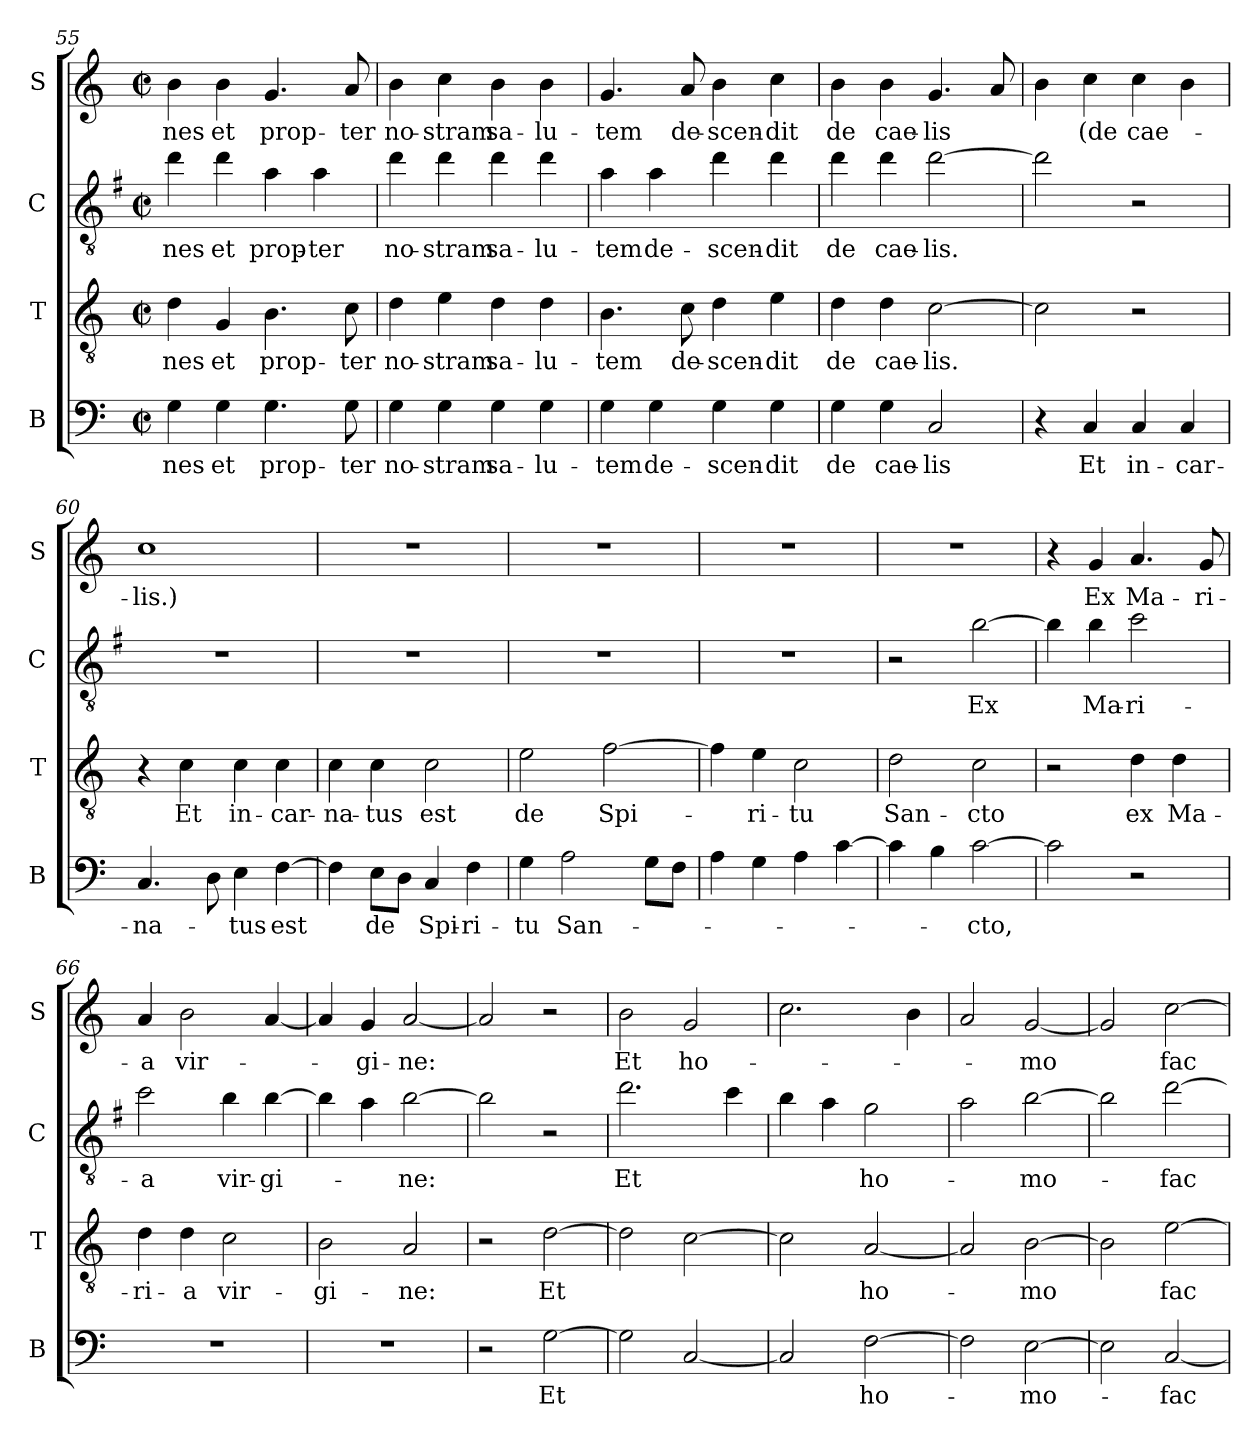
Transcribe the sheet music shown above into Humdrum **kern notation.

**kern	**text	**kern	**text	**kern	**text	**kern	**text
*part4	*part4	*part3	*part3	*part2	*part2	*part1	*part1
*staff4	*staff4	*staff3	*staff3	*staff2	*staff2	*staff1	*staff1
*I"B	*	*I"T	*	*I"C	*	*I"S	*
*I'B	*	*I'T	*	*I'C	*	*I'S	*
*clefF4	*	*clefGv2	*	*clefGv2	*	*clefG2	*
*	*	*	*	*ITrd4c7	*	*	*
*k[]	*	*k[]	*	*k[]	*	*k[]	*
*M2/2	*	*M2/2	*	*M2/2	*	*M2/2	*
*met(c|)	*	*met(c|)	*	*met(c|)	*	*met(c|)	*
=55	=55	=55	=55	=55	=55	=55	=55
!	!LO:LY:b	!	!LO:LY:b	!	!LO:LY:b	!	!LO:LY:b
4G\	-nes	4d\	-nes	4g\	-nes	4b\	-nes
!	!LO:LY:b	!	!LO:LY:b	!	!LO:LY:b	!	!LO:LY:b
4G\	et	4G/	et	4g\	et	4b\	et
!	!LO:LY:b	!	!LO:LY:b	!	!LO:LY:b	!	!LO:LY:b
4.G\	prop-	4.B\	prop-	4d\	prop-	4.g/	prop-
!	!	!	!	!	!LO:LY:b	!	!
.	.	.	.	4d\	-ter	.	.
!	!LO:LY:b	!	!LO:LY:b	!	!	!	!LO:LY:b
8G\	-ter	8c\	-ter	.	.	8a/	-ter
!!LO:LB:g=z
=56	=56	=56	=56	=56	=56	=56	=56
!	!LO:LY:b	!	!LO:LY:b	!	!LO:LY:b	!	!LO:LY:b
4G\	no-	4d\	no-	4g\	no-	4b\	no-
!	!LO:LY:b	!	!LO:LY:b	!	!LO:LY:b	!	!LO:LY:b
4G\	-stram	4e\	-stram	4g\	-stram	4cc\	-stram
!	!LO:LY:b	!	!LO:LY:b	!	!LO:LY:b	!	!LO:LY:b
4G\	sa-	4d\	sa-	4g\	sa-	4b\	sa-
!	!LO:LY:b	!	!LO:LY:b	!	!LO:LY:b	!	!LO:LY:b
4G\	-lu-	4d\	-lu-	4g\	-lu-	4b\	-lu-
=57	=57	=57	=57	=57	=57	=57	=57
!	!LO:LY:b	!	!LO:LY:b	!	!LO:LY:b	!	!LO:LY:b
4G\	-tem	4.B\	-tem	4d\	-tem	4.g/	-tem
!	!LO:LY:b	!	!	!	!LO:LY:b	!	!
4G\	de-	.	.	4d\	de-	.	.
!	!	!	!LO:LY:b	!	!	!	!LO:LY:b
.	.	8c\	de-	.	.	8a/	de-
!	!LO:LY:b	!	!LO:LY:b	!	!LO:LY:b	!	!LO:LY:b
4G\	-scen-	4d\	-scen-	4g\	-scen-	4b\	-scen-
!	!LO:LY:b	!	!LO:LY:b	!	!LO:LY:b	!	!LO:LY:b
4G\	-dit	4e\	-dit	4g\	-dit	4cc\	-dit
=58	=58	=58	=58	=58	=58	=58	=58
!	!LO:LY:b	!	!LO:LY:b	!	!LO:LY:b	!	!LO:LY:b
4G\	de	4d\	de	4g\	de	4b\	de
!	!LO:LY:b	!	!LO:LY:b	!	!LO:LY:b	!	!LO:LY:b
4G\	cae-	4d\	cae-	4g\	cae-	4b\	cae-
!	!LO:LY:b	!	!LO:LY:b	!	!LO:LY:b	!	!LO:LY:b
2C/	-lis	[2c\	-lis.	[2g\	-lis.	4.g/	-lis
.	.	.	.	.	.	8a/	.
=59	=59	=59	=59	=59	=59	=59	=59
4r	.	2c\]	.	2g\]	.	4b\	.
!	!LO:LY:b	!	!	!	!	!	!LO:LY:b
4C/	Et	.	.	.	.	4cc\	(de
!	!LO:LY:b	!	!	!	!	!	!LO:LY:b
4C/	in-	2r	.	2r	.	4cc\	cae-
!	!LO:LY:b	!	!	!	!	!	!
4C/	-car-	.	.	.	.	4b\	.
=60	=60	=60	=60	=60	=60	=60	=60
!	!LO:LY:b	!	!	!	!	!	!LO:LY:b
4.C/	-na-	4r	.	1r	.	1cc	-lis.)
!	!	!	!LO:LY:b	!	!	!	!
.	.	4c\	Et	.	.	.	.
8D\	.	.	.	.	.	.	.
!	!LO:LY:b	!	!LO:LY:b	!	!	!	!
4E\	-tus	4c\	in-	.	.	.	.
!	!LO:LY:b	!	!LO:LY:b	!	!	!	!
[4F\	est	4c\	-car-	.	.	.	.
!!LO:PB:g=z
=61	=61	=61	=61	=61	=61	=61	=61
!	!	!	!LO:LY:b	!	!	!	!
4F\]	.	4c\	-na-	1r	.	1r	.
!	!LO:LY:b	!	!LO:LY:b	!	!	!	!
8E\L	de	4c\	-tus	.	.	.	.
8D\J	.	.	.	.	.	.	.
!	!LO:LY:b	!	!LO:LY:b	!	!	!	!
4C/	Spi-	2c\	est	.	.	.	.
!	!LO:LY:b	!	!	!	!	!	!
4F\	-ri-	.	.	.	.	.	.
=62	=62	=62	=62	=62	=62	=62	=62
!	!LO:LY:b	!	!LO:LY:b	!	!	!	!
4G\	-tu	2e\	de	1r	.	1r	.
!	!LO:LY:b	!	!	!	!	!	!
2A\	San-	.	.	.	.	.	.
!	!	!	!LO:LY:b	!	!	!	!
.	.	[2f\	Spi-	.	.	.	.
8G\L	.	.	.	.	.	.	.
8F\J	.	.	.	.	.	.	.
=63	=63	=63	=63	=63	=63	=63	=63
4A\	.	4f\]	.	1r	.	1r	.
!	!	!	!LO:LY:b	!	!	!	!
4G\	.	4e\	-ri-	.	.	.	.
!	!	!	!LO:LY:b	!	!	!	!
4A\	.	2c\	-tu	.	.	.	.
[4c\	.	.	.	.	.	.	.
=64	=64	=64	=64	=64	=64	=64	=64
!	!	!	!LO:LY:b	!	!	!	!
4c\]	.	2d\	San-	2r	.	1r	.
4B\	.	.	.	.	.	.	.
!	!LO:LY:b	!	!LO:LY:b	!	!LO:LY:b	!	!
[2c\	-cto,	2c\	-cto	[2e\	Ex	.	.
=65	=65	=65	=65	=65	=65	=65	=65
2c\]	.	2r	.	4e\]	.	4r	.
!	!	!	!	!	!LO:LY:b	!	!LO:LY:b
.	.	.	.	4e\	Ma-	4g/	Ex
!	!	!	!LO:LY:b	!	!LO:LY:b	!	!LO:LY:b
2r	.	4d\	ex	2f\	-ri-	4.a/	Ma-
!	!	!	!LO:LY:b	!	!	!	!
.	.	4d\	Ma-	.	.	.	.
!	!	!	!	!	!	!	!LO:LY:b
.	.	.	.	.	.	8g/	-ri-
=66	=66	=66	=66	=66	=66	=66	=66
!	!	!	!LO:LY:b	!	!LO:LY:b	!	!LO:LY:b
1r	.	4d\	-ri-	2f\	-a	4a/	-a
!	!	!	!LO:LY:b	!	!	!	!LO:LY:b
.	.	4d\	-a	.	.	2b\	vir-
!	!	!	!LO:LY:b	!	!LO:LY:b	!	!
.	.	2c\	vir-	4e\	vir-	.	.
!	!	!	!	!	!LO:LY:b	!	!
.	.	.	.	[4e\	-gi-	[4a/	.
!!LO:LB:g=z
=67	=67	=67	=67	=67	=67	=67	=67
!	!	!	!LO:LY:b	!	!	!	!
1r	.	2B\	-gi-	4e\]	.	4a/]	.
!	!	!	!	!	!	!	!LO:LY:b
.	.	.	.	4d\	.	4g/	-gi-
!	!	!	!LO:LY:b	!	!LO:LY:b	!	!LO:LY:b
.	.	2A/	-ne:	[2e\	-ne:	[2a/	-ne:
=68	=68	=68	=68	=68	=68	=68	=68
2r	.	2r	.	2e\]	.	2a/]	.
!	!LO:LY:b	!	!LO:LY:b	!	!	!	!
[2G\	Et	[2d\	Et	2r	.	2r	.
=69	=69	=69	=69	=69	=69	=69	=69
!	!	!	!	!	!LO:LY:b	!	!LO:LY:b
2G\]	.	2d\]	.	2.g\	Et	2b\	Et
!	!	!	!	!	!	!	!LO:LY:b
[2C/	.	[2c\	.	.	.	2g/	ho-
.	.	.	.	4f\	.	.	.
=70	=70	=70	=70	=70	=70	=70	=70
2C/]	.	2c\]	.	4e\	.	2.cc\	.
.	.	.	.	4d\	.	.	.
!	!LO:LY:b	!	!LO:LY:b	!	!LO:LY:b	!	!
[2F\	ho-	[2A/	ho-	2c\	ho-	.	.
.	.	.	.	.	.	4b\	.
=71	=71	=71	=71	=71	=71	=71	=71
2F\]	.	2A/]	.	2d\	.	2a/	.
!	!LO:LY:b	!	!LO:LY:b	!	!LO:LY:b	!	!LO:LY:b
[2E\	-mo-	[2B\	mo	[2e\	-mo-	[2g/	-mo
=72	=72	=72	=72	=72	=72	=72	=72
2E\]	.	2B\]	.	2e\]	.	2g/]	.
!	!LO:LY:b	!	!LO:LY:b	!	!LO:LY:b	!	!LO:LY:b
[2C/	-fac-	[2e\	fac-	[2g\	-fac-	[2cc\	fac-
=	=	=	=	=	=	=	=
*-	*-	*-	*-	*-	*-	*-	*-
